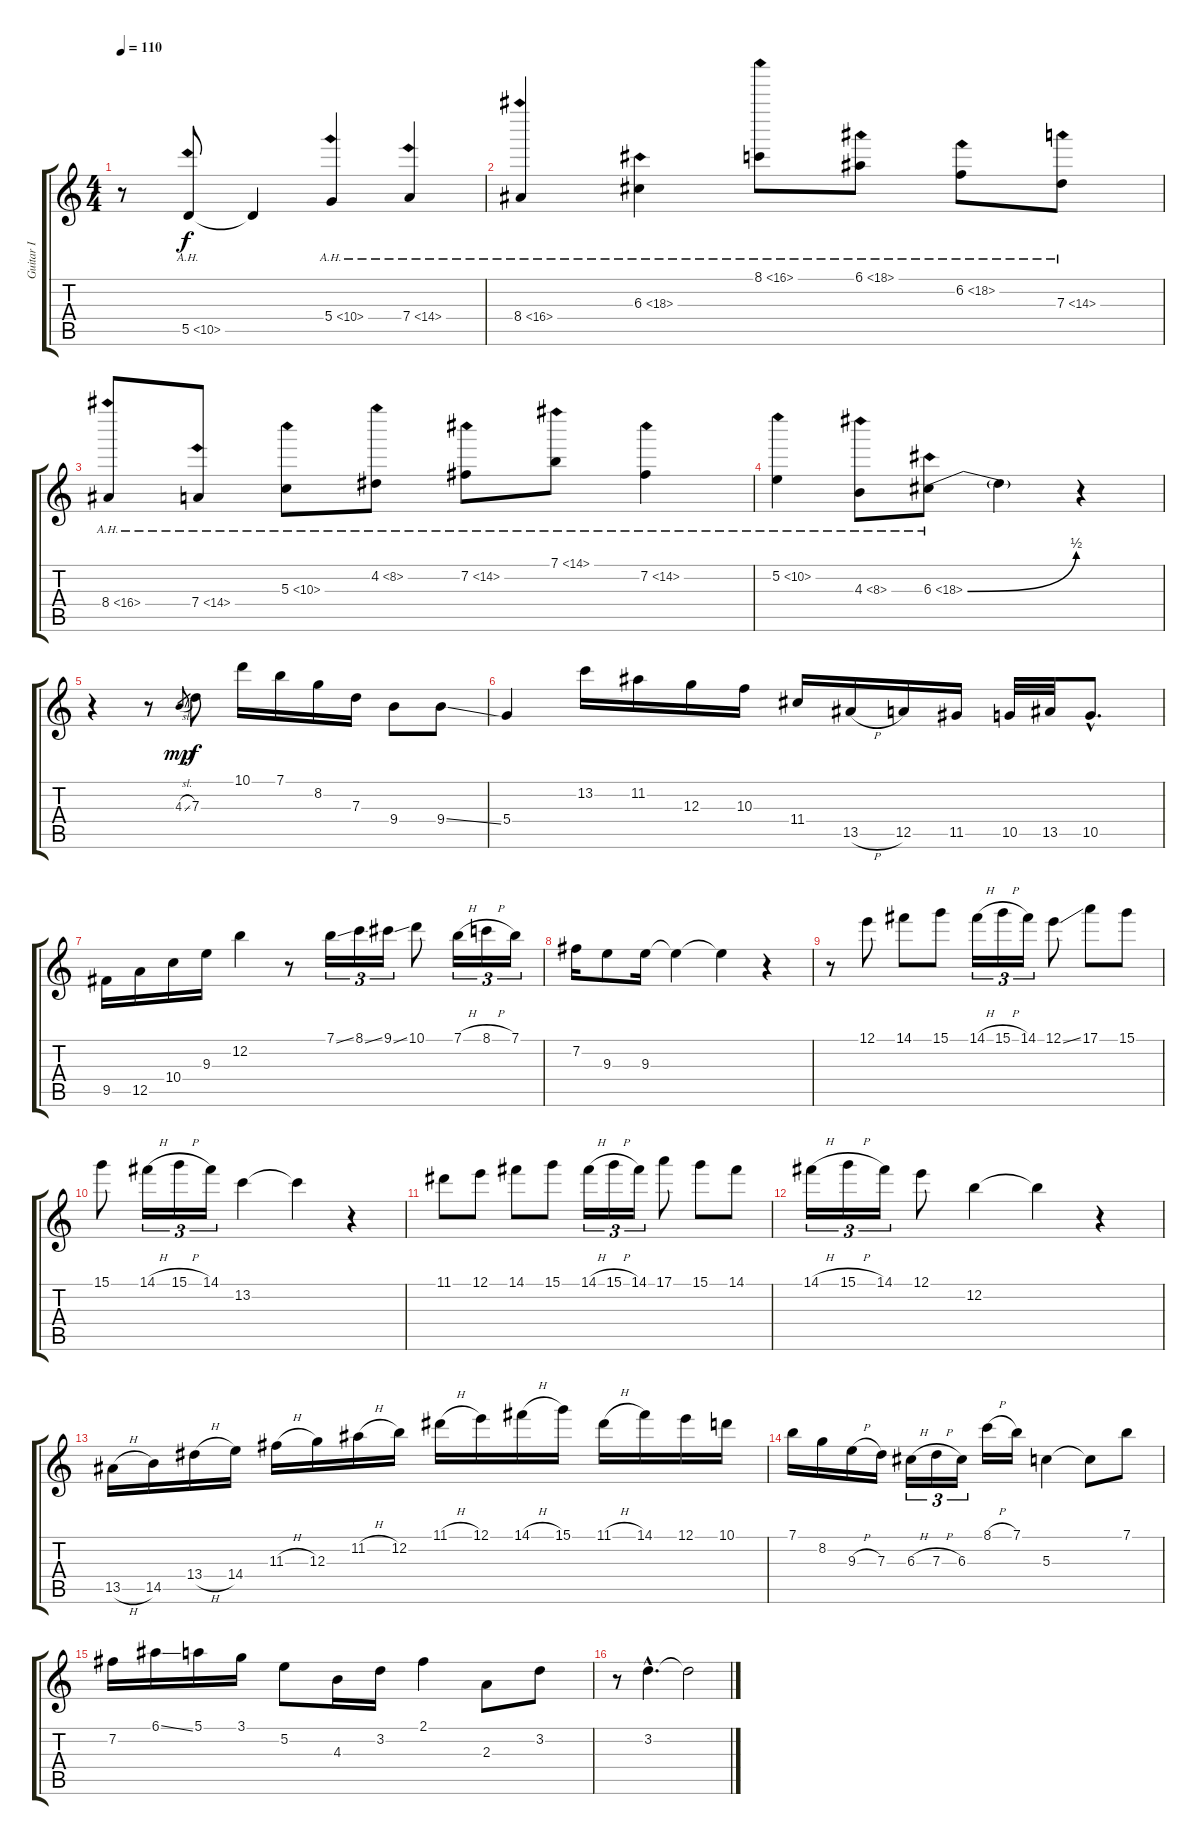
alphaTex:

\track ("Guitar I" "Guitar I") {instrument acousticguitarsteel}
\staff {score tabs}
\tuning (E4 B3 G3 D3 A2 E2) {hide}
\ts (4 4)
\tempo 110
\clef g2
\ks c
r.8{dy f instrument acousticguitarsteel} 5.5{ah 5}.8 5.5{t}.4 5.4{ah 5}.4 7.4{ah 7}.4 |
8.4{ah 8}.4 6.3{ah 12}.4 8.1{ah 8}.8 6.1{ah 12}.8 6.2{ah 12}.8 7.3{ah 7}.8 |
8.4{ah 8}.8 7.4{ah 7}.8 5.3{ah 5}.8 4.2{ah 4}.8 7.2{ah 7}.8 7.1{ah 7}.8 7.2{ah 7}.4 |
5.2{ah 5}.4 4.3{ah 4}.8 6.3{be (bend 0 0 60 2) ah 12}.8 6.3{t}.4 r.4 |
r.4 r.8 4.3{sl}.8{gr dy mp} 7.3.8{dy f} 10.1.16 7.1.16 8.2.16 7.3.16 9.4.8 9.4{ss}.8 |
5.4.4 13.2.16 11.2.16 12.3.16 10.3.16 11.4.16 13.5{h}.16 12.5.16 11.5.16 10.5.32 13.5.32 10.5{hac}.8{d} |
9.5.16 12.5.16 10.4.16 9.3.16 12.2.4 r.8 7.1{ss}.16{tu (3 2)} 8.1{ss}.16{tu (3 2)} 9.1{ss}.16{tu (3 2)} 10.1.8 7.1{h}.16{tu (3 2)} 8.1{h}.16{tu (3 2)} 7.1.16{tu (3 2)} |
7.2.16 9.3.8 9.3.16 9.3{t}.4 9.3{t}.4 r.4 |
r.8 12.1.8 14.1.8 15.1.8 14.1{h}.16{tu (3 2)} 15.1{h}.16{tu (3 2)} 14.1.16{tu (3 2)} 12.1{ss}.8 17.1.8 15.1.8 |
15.1.8 14.1{h}.16{tu (3 2)} 15.1{h}.16{tu (3 2)} 14.1.16{tu (3 2)} 13.2.4 13.2{t}.4 r.4 |
11.1.8 12.1.8 14.1.8 15.1.8 14.1{h}.16{tu (3 2)} 15.1{h}.16{tu (3 2)} 14.1.16{tu (3 2)} 17.1.8 15.1.8 14.1.8 |
14.1{h}.16{tu (3 2)} 15.1{h}.16{tu (3 2)} 14.1.16{tu (3 2)} 12.1.8 12.2.4 12.2{t}.4 r.4 |
13.5{h}.16 14.5.16 13.4{h}.16 14.4.16 11.3{h}.16 12.3.16 11.2{h}.16 12.2.16 11.1{h}.16 12.1.16 14.1{h}.16 15.1.16 11.1{h}.16 14.1.16 12.1.16 10.1.16 |
7.1.16 8.2.16 9.3{h}.16 7.3.16 6.3{h}.16{tu (3 2)} 7.3{h}.16{tu (3 2)} 6.3.16{tu (3 2)} 8.1{h}.16 7.1.16 5.3.4 5.3{t}.8 7.1.8 |
7.2.16 6.1{ss}.16 5.1.16 3.1.16 5.2.8 4.3.16 3.2.16 2.1.4 2.3.8 3.2.8 |
r.8 3.2{hac}.4{d} 3.2{t}.2
